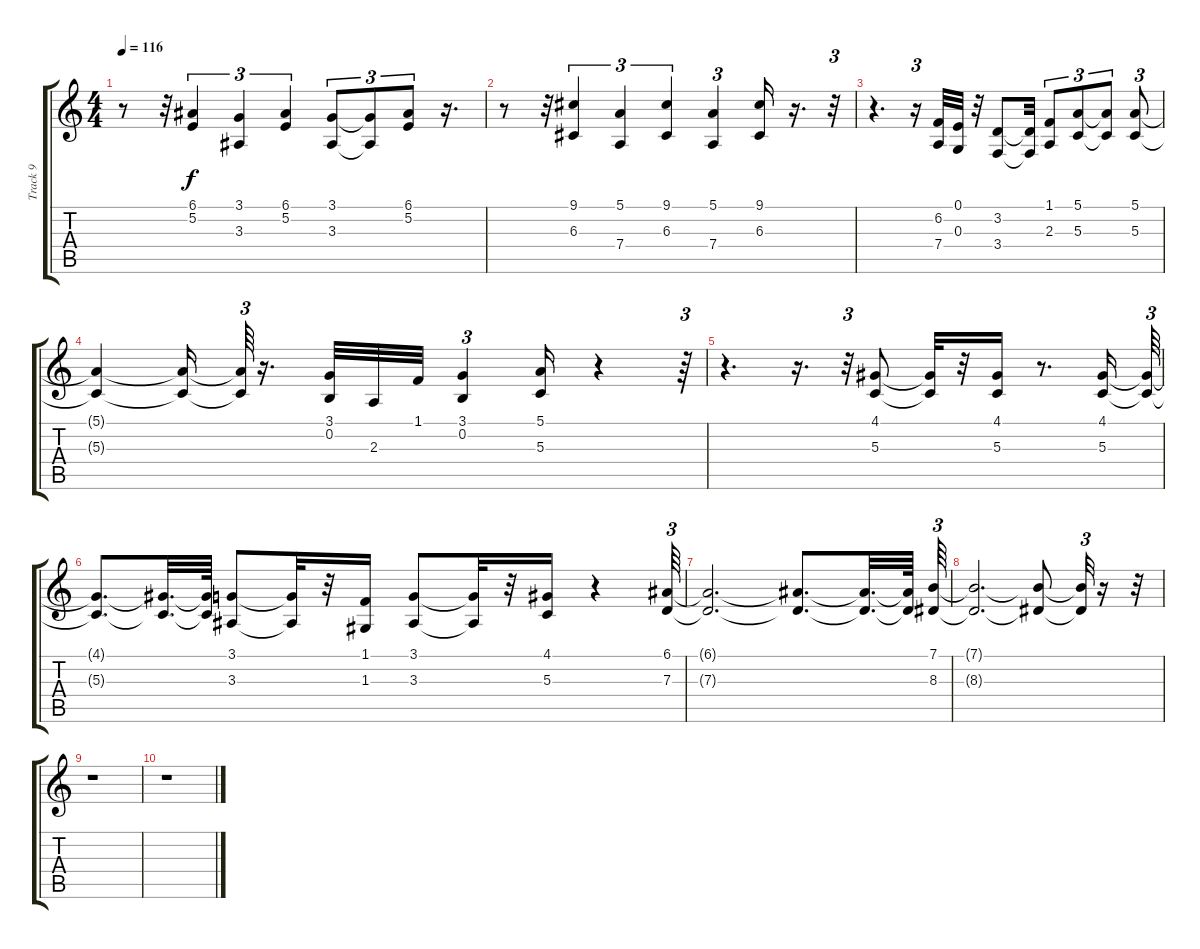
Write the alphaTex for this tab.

\track ("Track 9" "Track 9") {instrument altosax}
\staff {score tabs}
\tuning (E4 B3 G3 D3 A2 E2) {hide}
\ts (4 4)
\tempo 116
\clef g2
\ks c
r.8{dy f} r.32 (6.1 5.2).4{tu (3 2)} (3.1 3.3).4{tu (3 2)} (6.1 5.2).4{tu (3 2)} (3.1 3.3).8{tu (3 2)} (3.1{t} 3.3{t}).8{tu (3 2)} (6.1 5.2).8{tu (3 2)} r.16{d} |
r.8 r.32 (9.1 6.3).4{tu (3 2)} (5.1 7.4).4{tu (3 2)} (9.1 6.3).4{tu (3 2)} (5.1 7.4).4{tu (3 2)} (9.1 6.3).16 r.16{d} r.32{tu (3 2)} |
r.4{d} r.16{tu (3 2)} (6.2 7.4).32 (0.1 0.3).32 r.32 (3.2 3.4).8 (3.2{t} 3.4{t}).32 (1.1 2.3).8{tu (3 2)} (5.1 5.3).8{tu (3 2)} (5.1{t} 5.3{t}).8{tu (3 2)} (5.1 5.3).8{tu (3 2)} |
(5.1{t} 5.3{t}).4 (5.1{t} 5.3{t}).16 (5.1{t} 5.3{t}).64{tu (3 2)} r.16{d} (3.1 0.2).32 2.3.32 1.1.32 (3.1 0.2).4{tu (3 2)} (5.1 5.3).16 r.4 r.64{tu (3 2)} |
r.4{d} r.16{d} r.32{tu (3 2)} (4.1 5.3).8 (4.1{t} 5.3{t}).32 r.32 (4.1 5.3).16 r.8{d} (4.1 5.3).16 (4.1{t} 5.3{t}).64{tu (3 2)} |
(4.1{t} 5.3{t}).8{d} (4.1{t} 5.3{t}).32{d} (4.1{t} 5.3{t}).64 (3.1 3.3).8 (3.1{t} 3.3{t}).32 r.32 (1.1 1.3).16 (3.1 3.3).8 (3.1{t} 3.3{t}).32 r.32 (4.1 5.3).16 r.4 (6.1 7.3).64{tu (3 2)} |
(6.1{t} 7.3{t}).2{d} (6.1{t} 7.3{t}).8{d} (6.1{t} 7.3{t}).32{d} (6.1{t} 7.3{t}).64 (7.1 8.3).64{tu (3 2)} |
(7.1{t} 8.3{t}).2{d} (7.1{t} 8.3{t}).8 (7.1{t} 8.3{t}).32{tu (3 2)} r.16 r.32 |
r.1 |
r.1
